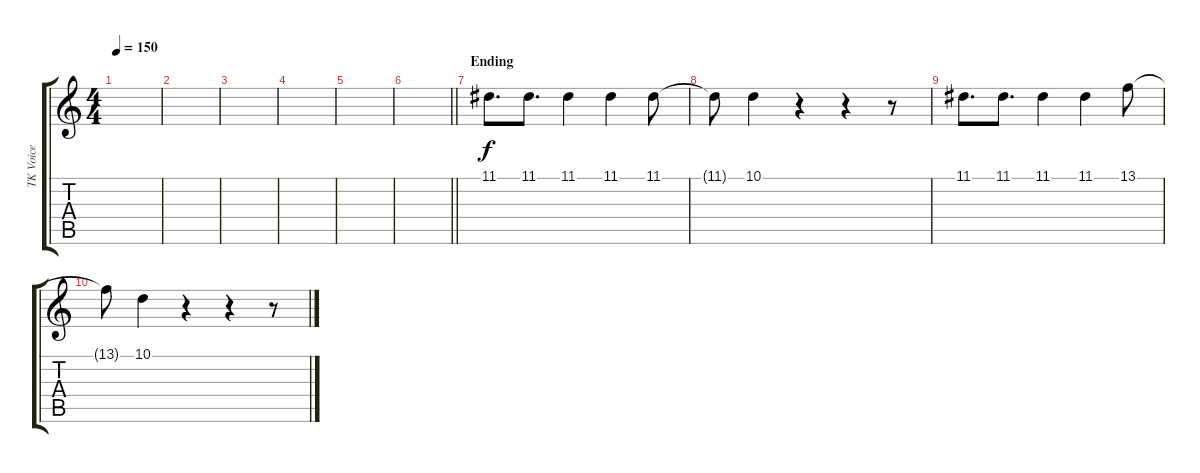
\track ("TK Voice" "TK Voice") {instrument synthvoice}
\staff {score tabs}
\tuning (E4 B3 G3 D3 A2 E2) {hide}
\ts (4 4)
\tempo 150
\clef g2
\ks c
|
|
|
|
|
\barLineRight lightlight
|
\section ("" "Ending")
11.1.8{d dy f} 11.1.8{d} 11.1.4 11.1.4 11.1.8 |
11.1{t}.8 10.1.4 r.4 r.4 r.8 |
11.1.8{d} 11.1.8{d} 11.1.4 11.1.4 13.1.8 |
13.1{t}.8 10.1.4 r.4 r.4 r.8
